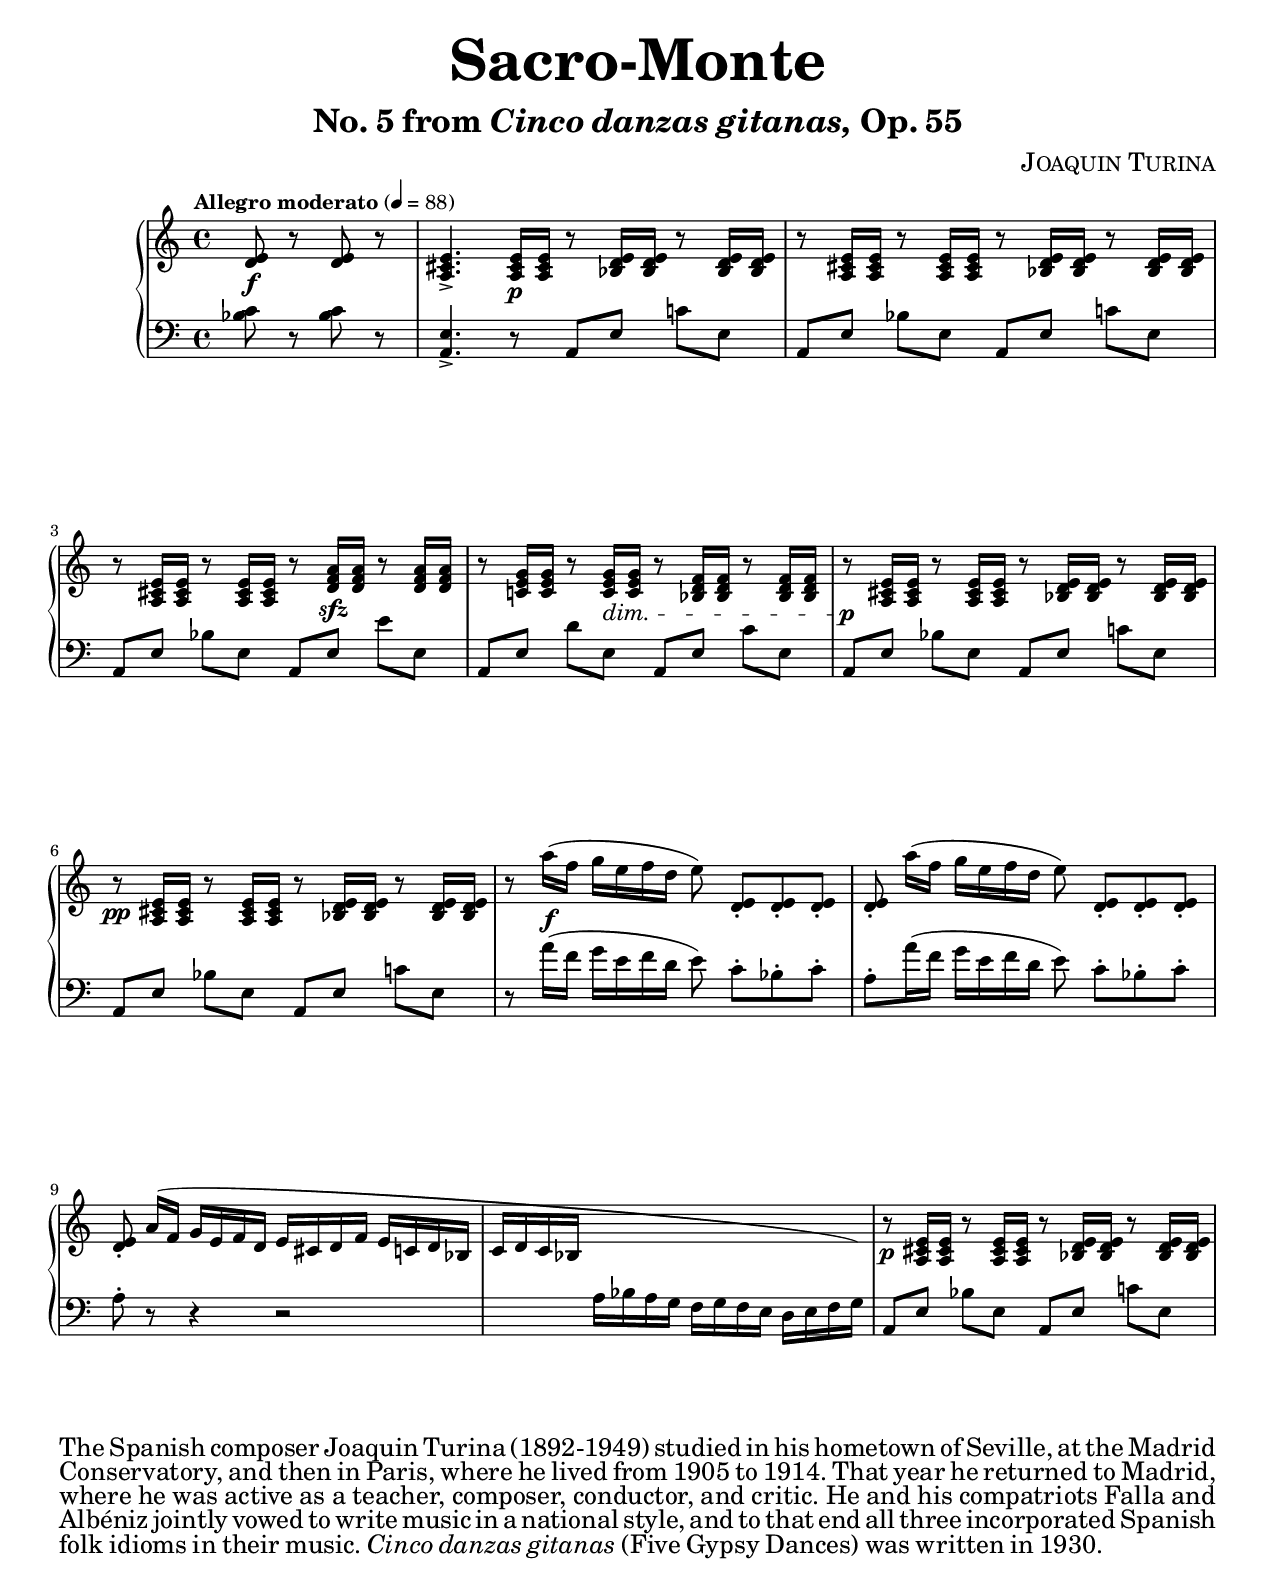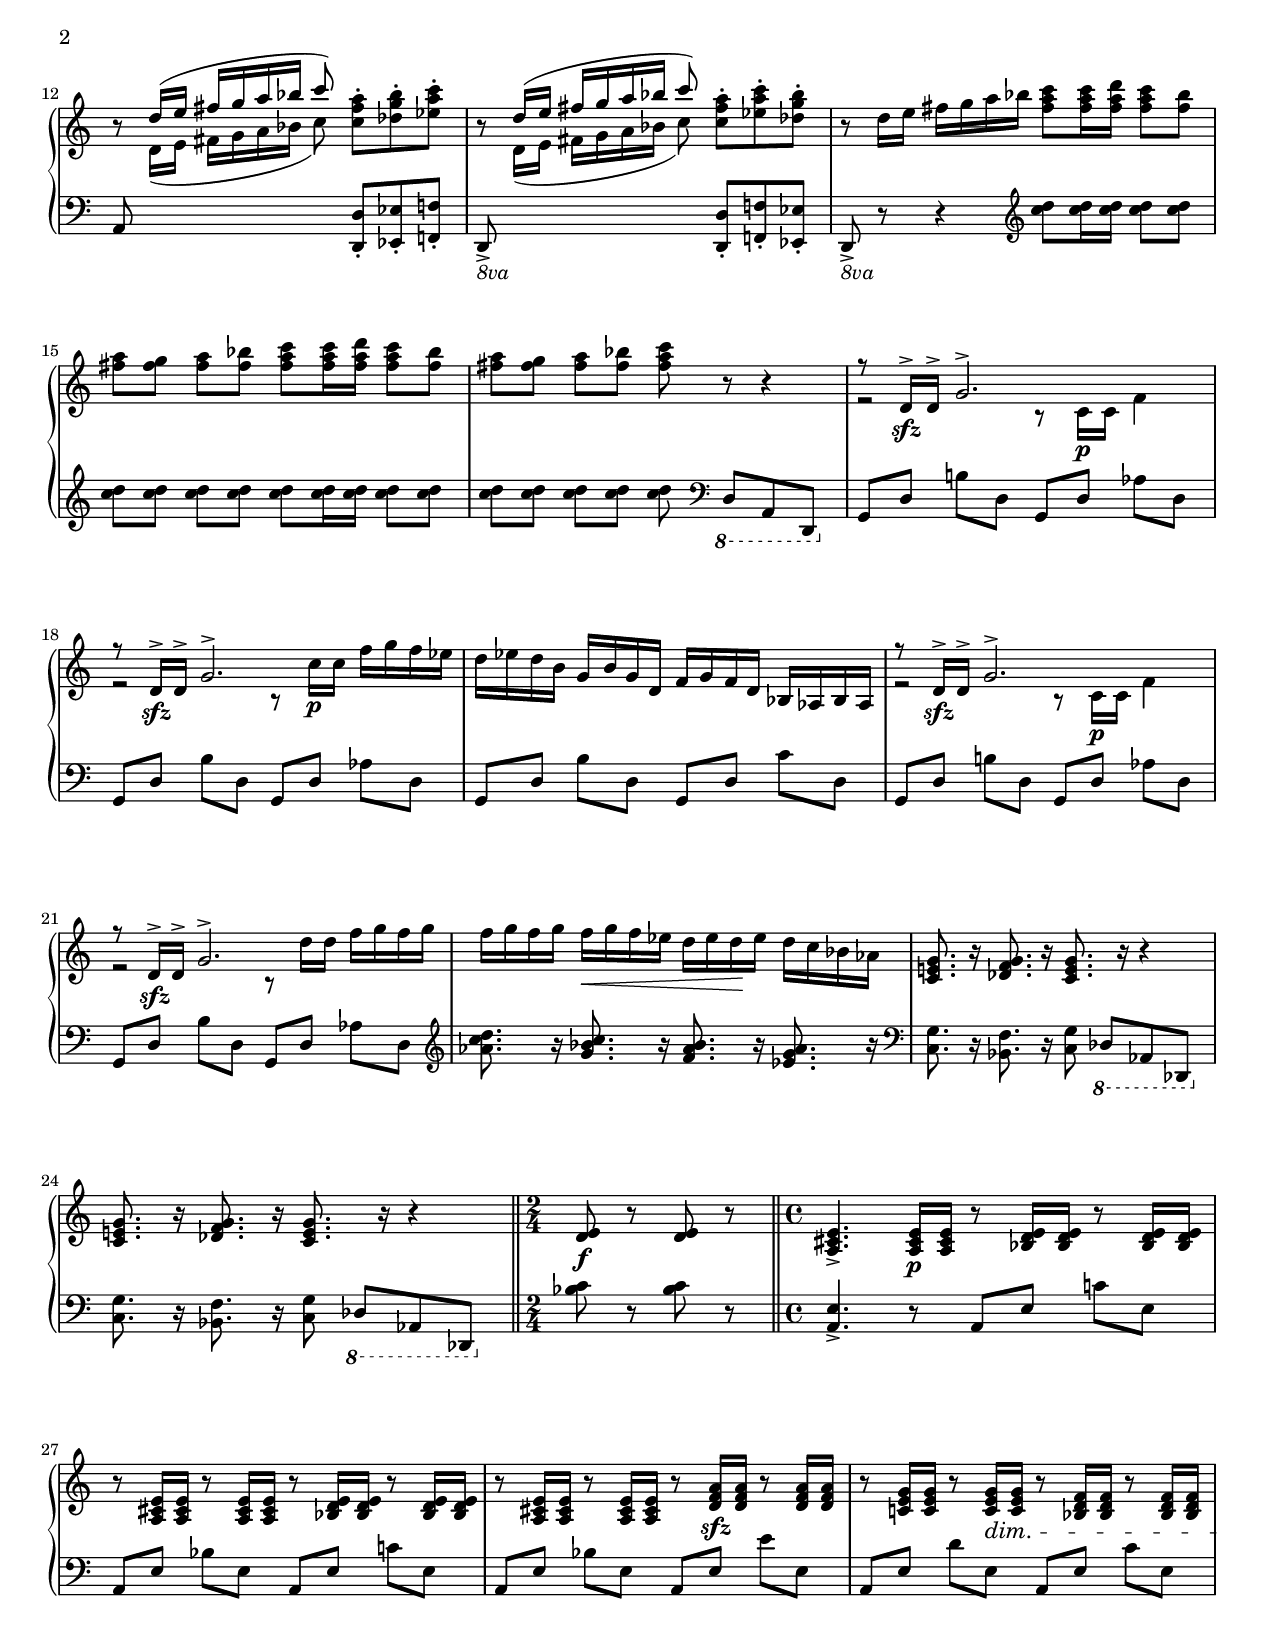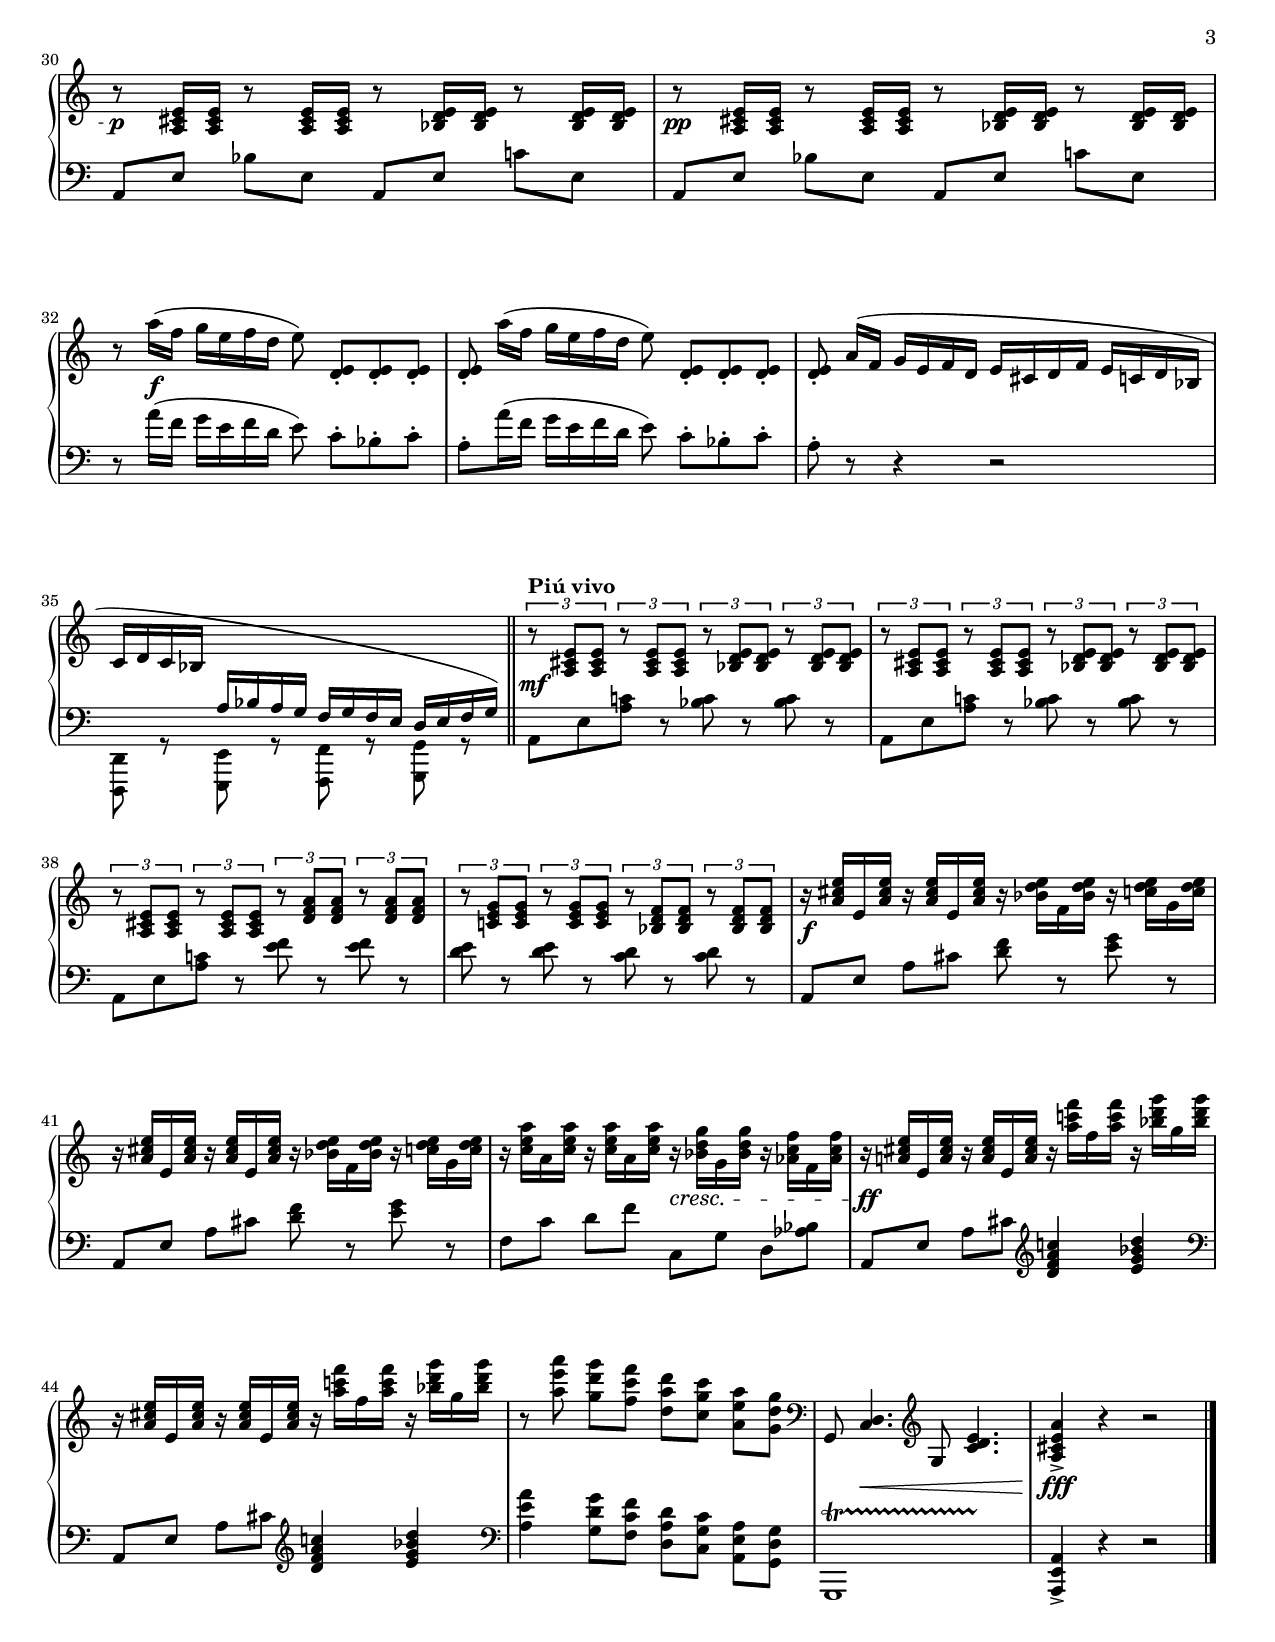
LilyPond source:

\version "2.22.0"

\header {
    title = \markup {
        \column {
            \vspace #1
            \fontsize #5  Sacro-Monte
            \vspace #0.5
        }
    }
    subtitle = \markup{ 
        \column {
            \vspace #0.5
            \fontsize #3 \line { No. 5 from \italic Cinco \italic danzas \italic gitanas, Op. 55 }
            \vspace #0.5
        }
    }
    composer = \markup{ 
        \column {
            \fontsize #2 \smallCaps "Joaquin Turina"
        }
    }
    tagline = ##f
}

txt = \markup \wordwrap {
    \vspace #3
    \huge \justify {
        The Spanish composer Joaquin Turina (1892-1949) studied in his hometown
        of Seville, at the Madrid Conservatory, and then in Paris, where he 
        lived from 1905 to 1914. That year he returned to Madrid, where he was active
        as a teacher, composer, conductor, and critic. He and his
        compatriots Falla and Albéniz jointly vowed to write music in a national style,
        and to that end all three incorporated Spanish folk idioms in their 
        music. \italic Cinco \italic danzas \italic gitanas (Five Gypsy Dances) 
        was written in 1930.
    }
    \vspace #1
}

\paper {
    %#(set-paper-size "a4")      %uncomment to test specific paper size
    #(set-paper-size "letter")  %uncomment to test specific paper size
    %indent = 0.0
    %print-first-page-number = ##t
    %evenHeaderMarkup = \oddHeaderMarkup %force pages to have same header (i.e. page number to right)
    ragged-last-bottom = ##f
    
    oddFooterMarkup = \markup \fill-line {
    \override #'(baseline-skip . 1)
    \center-column {
    \on-the-fly #(on-page 1) \txt
    \fill-line { \teeny " " " " }
    }
  }
}

#(set-global-staff-size 17.82)

right = {
    \clef "treble"
    \key a \minor
    \time 4/4
    \tempo "Allegro moderato" 4 = 88

    \relative c' {
        \partial 2 <d e>8\f r <d e> r |
        <a cis e>4.-> <a cis e>16\p q r8 <bes d e>16 q r8 <bes d e>16 q |
        r8 <a cis e>16 q r8 <a cis e>16 q r8 <bes d e>16 q r8 <bes d e>16 q | \break
        r8 <a cis e>16 q r8 <a cis e>16 q r8 <d f a>16\sfz q r8 <d f a>16 q |
        r8 <c! e g>16 q r8 <c e g>16\dim q r8 <bes d f>16 q r8 <bes d f>16 q |
    % 5
        r8\p <a cis e>16 q r8 <a cis e>16 q r8 <bes d e>16 q r8 <bes d e>16 q | \break
        r8\pp <a cis e>16 q r8 <a cis e>16 q r8 <bes d e>16 q r8 <bes d e>16 q |
        r8 a''16\f( f g e f d e8\noBeam) <d, e>8_. <d e>_. <d e>_. |
        <d e>8_.\noBeam a''16( f g e f d e8\noBeam) <d, e>8_. <d e>_. <d e>_. | \break
        <d e>8_.\noBeam a'16( f g e f d e cis d f e c! d bes |
    % 10
        c16 d c bes \change Staff = "down" a bes a g f g f e d e f g) | \change Staff = "up"
        r8\p <a cis e>16 q r8 <a cis e>16 q r8 <bes d e>16 q r8 <bes d e>16 q | \pageBreak
        r8 \voiceOne d'16( e fis g a bes c8)\noBeam \oneVoice <c, fis a>-. <des g bes>-. <ees a c>-. |
        r8 \voiceOne d16( e fis g a bes c8)\noBeam \oneVoice <c, fis a>-. <ees a c>-. <des g bes>-. |
        r8 d16 e fis g a bes <c a fis>8[ <c a fis>16 <d a fis>] <c a fis>8[ <bes fis>] | \break
    % 15
        <a fis>8[ <g fis>] <a fis>[ <bes fis>] <c a fis>8[ <c a fis>16 <d a fis>] <c a fis>8[ <bes fis>] |
        <a fis>8[ <g fis>] <a fis>[ <bes fis>] <c a fis>8 r8 r4 |
        <<
            \new Voice = "voiceoneright" \relative c' { \voiceOne
                r8 d16\sfz-> d-> g2.-> | \break
                r8 d16\sfz-> d-> g2.-> |
            }
            \new Voice = "voicetworight" \relative c' { \voiceTwo
                r2 r8 c16\p c16 f4 | \break
                r2 r8 c'16\p c16 f g f ees |
            }
        >>
        d,16 ees d b g b g d f g f d bes aes bes aes |
    % 20
        <<
            \new Voice = "voiceoneright" \relative c' { \voiceOne
                r8 d16\sfz-> d-> g2.-> | \break
                r8 d16\sfz-> d-> g2.-> |
            }
            \new Voice = "voiceoneright" \relative c' { \voiceTwo
                r2 r8 c16\p c16 f4 | \break
                r2 r8 d'16 d16 f g f g |
            }
        >>
        f''16 g f g f\< g f ees d ees d\! ees d c bes aes |
        <g e! c>8. r16 <g f des>8. r16 <g e c>8. r16 r4 | \break
        <g e! c>8. r16 <g f des>8. r16 <g e c>8. r16 r4 | \bar "||"
    % 25
        \time 2/4 <d e>8\f r <d e> r | \bar "||"
        \time 4/4 <a cis e>4.-> <a cis e>16\p q r8 <bes d e>16 q r8 <bes d e>16 q | \break
        r8 <a cis e>16 q r8 <a cis e>16 q r8 <bes d e>16 q r8 <bes d e>16 q |
        r8 <a cis e>16 q r8 <a cis e>16 q r8 <d f a>16\sfz q r8 <d f a>16 q |
        r8 <c! e g>16 q r8 <c e g>16\dim q r8 <bes d f>16 q r8 <bes d f>16 q | \pageBreak
    % 30
        r8\p <a cis e>16 q r8 <a cis e>16 q r8 <bes d e>16 q r8 <bes d e>16 q |
        r8\pp <a cis e>16 q r8 <a cis e>16 q r8 <bes d e>16 q r8 <bes d e>16 q | \break
        r8 a''16\f( f g e f d e8\noBeam) <d, e>8_. <d e>_. <d e>_. |
        <d e>8_.\noBeam a''16( f g e f d e8\noBeam) <d, e>8_. <d e>_. <d e>_. |
        <d e>8_.\noBeam a'16^( f g e f d e cis d f e c! d bes | \break
    % 35
        c16 d c bes \change Staff = "down" \voiceOne a bes a g f g f e d e f g) | 
        \change Staff = "up" \oneVoice \bar"||" \tempo "Piú vivo"
        \tuplet 3/2 4 {
            r8\mf <a cis e>8 q r <a cis e> q r <bes d e> q r <bes d e> q |
            r8 <a cis e>8 q r <a cis e> q r <bes d e> q r <bes d e> q | \break
            r8 <a cis e>8 q r <a cis e> q r <d f a> q r <d f a> q |
            r8 <c! e g>8 q r <c e g> q r <bes d f> q r <bes d f> q |
        }
    % 40
        r16\f <a' cis e> e <a cis e> r <a cis e> e <a cis e> 
        r <bes d e> f <bes d e> r <c! d e> g <c d e> | \break
        r16 <a cis e> e <a cis e> r <a cis e> e <a cis e> 
        r <bes d e> f <bes d e> r <c! d e> g <c d e> |
        r16 <c e a> a <c e a> r <c e a> a <c e a>
        r\cresc <bes d g> g <bes d g> r <aes c f> f <aes c f> |
        r16\ff <a! cis e> e <a cis e> r <a cis e> e <a cis e> 
        r <a' c! f> f <a c f> r <bes d g> g <bes d g> | \break
        r16 <a, cis e> e <a cis e> r <a cis e> e <a cis e> 
        r <a' c! f> f <a c f> r <bes d g> g <bes d g> |
    % 45
        r8 <a e' a>\noBeam <g d' g>[ <f c' f>] <d a' d>[ <c g' c>] <a e' a>[ <g d' g>] |
        \clef "bass" g,,8 <c d>4.\< \clef "treble" g'8 <c d e>4. |
        <a cis e a>4->\fff r4 r2 \bar "|." |
    }
}

left = {
    \clef "bass"
    \key a \minor
    \time 4/4

    \relative c' {
        \partial 2 <bes c>8 r <bes c> r |
        <a, e'>4.-> r8 a[ e'] c'![ e,] |
        a,8[ e'] bes'[ e,] a,[ e'] c'![ e,] |
        a,8[ e'] bes'[ e,] a,[ e'] e'[ e,] |
        a,8[ e'] d'[ e,] a,[ e'] c'[ e,] |
    % 5
        a,8[ e'] bes'[ e,] a,[ e'] c'![ e,] |
        a,8[ e'] bes'[ e,] a,[ e'] c'![ e,] |
        r8 a'16( f g e f d e8\noBeam) c8-. bes-. c-. |
        a8-. a'16( f g e f d e8\noBeam) c8-. bes-. c-. |
        a8-. r8 r4 r2 |
    % 10
        s1 |
        a,8[ e'] bes'[ e,] a,[ e'] c'![ e,] |
        a,8\noBeam \change Staff = "up" \voiceTwo d'16( e fis g a bes c8\noBeam) 
        \oneVoice \change Staff = "down" <d,, d,>-. <ees ees,>-. <f! f,!>-. |
        d,8->\noBeam_\markup{\italic "8va"} \change Staff = "up" \voiceTwo d''16( e fis g a bes c8\noBeam) 
        \oneVoice \change Staff = "down" <d,, d,>-. <f! f,!>-. <ees ees,>-. |
        d,8->\noBeam_\markup{\italic "8va"} r8 r4 
        \clef "treble" <c''' d>8[ <c d>16 <c d>16] <c d>8[ <c d>] |
    % 15
        <c d>8[ <c d>] <c d>8[ <c d>] <c d>8[ <c d>16 <c d>16] <c d>8[ <c d>] |
        <c d>8[ <c d>] <c d>8[ <c d>] <c d>8\noBeam \clef "bass" \ottava #-1 d,,, a d, \ottava #0 |
        g'8[ d'] b'![ d,] g,[ d'] aes'![ d,] |
        g,8[ d'] b'[ d,] g,[ d'] aes'[ d,] |
        g,8[ d'] b'[ d,] g,[ d'] c'[ d,] |
    % 20
        g,8[ d'] b'![ d,] g,[ d'] aes'![ d,] |
        g,8[ d'] b'[ d,] g,[ d'] aes'[ d,] | \clef "treble"
        <aes'' c d>8. r16 <g bes c>8. r16 <f aes bes>8. r16 <ees g aes>8. r16 | \clef "bass"
        <c, g'>8. r16 <bes f'>8. r16 <c g'>8\noBeam \ottava #-1 des, aes des, \ottava #0 |
        <c'' g'>8. r16 <bes f'>8. r16 <c g'>8\noBeam \ottava #-1 des, aes des, \ottava #0 |
    % 25
        \time 2/4 <bes''' c>8 r <bes c> r |
        \time 4/4 <a, e'>4.-> r8 a[ e'] c'![ e,] |
        a,8[ e'] bes'[ e,] a,[ e'] c'![ e,] |
        a,8[ e'] bes'[ e,] a,[ e'] e'[ e,] |
        a,8[ e'] d'[ e,] a,[ e'] c'[ e,] |
    % 30
        a,8[ e'] bes'[ e,] a,[ e'] c'![ e,] |
        a,8[ e'] bes'[ e,] a,[ e'] c'![ e,] |
        r8 a'16( f g e f d e8\noBeam) c8-. bes-. c-. |
        a8-. a'16( f g e f d e8\noBeam) c8-. bes-. c-. |
        a8-. r8 r4 r2 |
    % 35
        \voiceTwo <d,, d,>8 r <e e,> r <f f,> r <g g,> r8 | \oneVoice
        a8 e' <a c!> r <bes c> r <bes c> r |
        a,8 e' <a c!> r <bes c> r <bes c> r |
        a,8 e' <a c!> r <e' f> r <e f> r |
        <d e>8 r <d e> r <c d> r <c d> r |
    % 40
        a,8[ e'] a[ cis] <d f> r <e g> r |
        a,,8[ e'] a[ cis] <d f> r <e g> r |
        f,8[ c'] d[ f] c,[ g'] d[ <aes' bes>] |
        a,8[ e'] a[ cis] \clef "treble" <d f a c!>4 <e g bes d> |
        \clef "bass" a,,8[ e'] a[ cis] \clef "treble" <d f a c!>4 <e g bes d> |
        \clef "bass" <a, e' a>4 <g d' g>8[ <f c' f>] <d a' d>[ <c g' c>] <a e' a>[ <g d' g>] |
        \afterGrace g,1\startTrillSpan {s32\stopTrillSpan}  |
        <a e' a>4-> r4 r2 \bar "|." |
    }
}

\score {
    \layout {}
    \new PianoStaff <<
        \new Staff = "up" \right
        \new Staff = "down" \left
    >>
    \midi {}
}